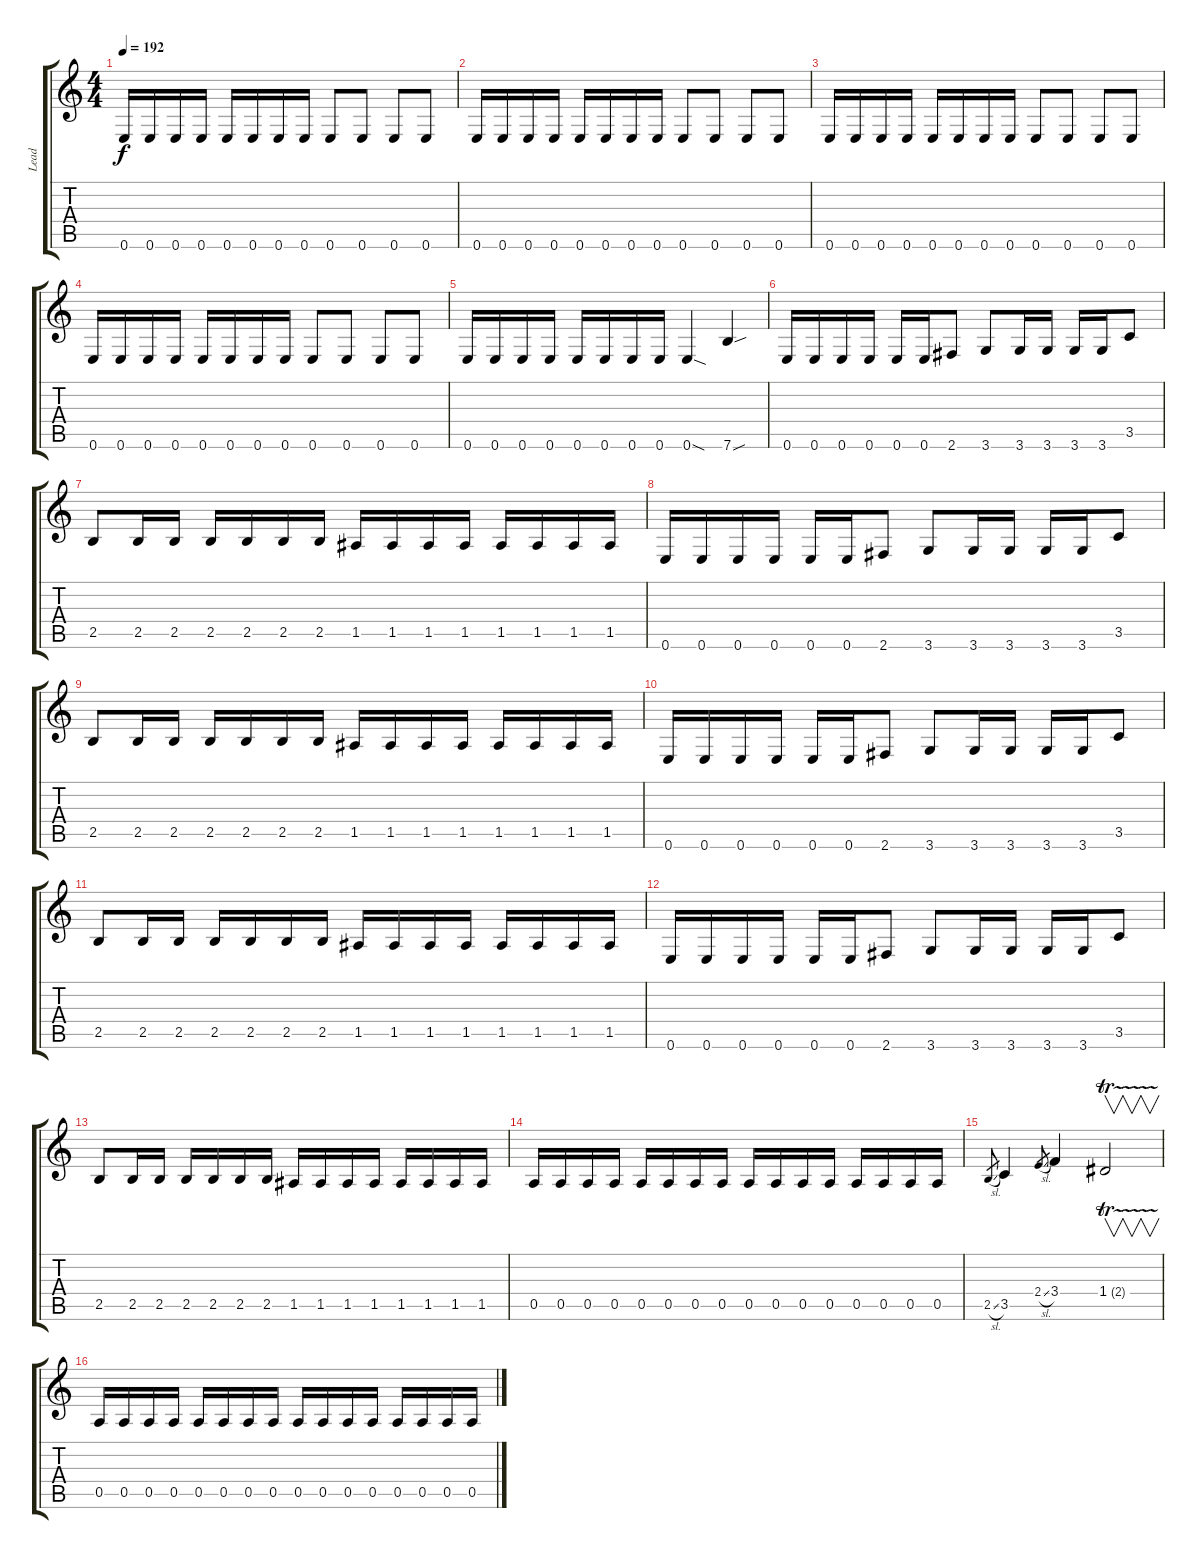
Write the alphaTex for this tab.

\track ("Lead" "Lead") {instrument overdrivenguitar}
\staff {score tabs}
\tuning (E4 B3 G3 D3 A2 E2) {hide}
\ts (4 4)
\tempo 192
\clef g2
\ks c
0.6.16{dy f} 0.6.16 0.6.16 0.6.16 0.6.16 0.6.16 0.6.16 0.6.16 0.6.8 0.6.8 0.6.8 0.6.8 |
0.6.16 0.6.16 0.6.16 0.6.16 0.6.16 0.6.16 0.6.16 0.6.16 0.6.8 0.6.8 0.6.8 0.6.8 |
0.6.16 0.6.16 0.6.16 0.6.16 0.6.16 0.6.16 0.6.16 0.6.16 0.6.8 0.6.8 0.6.8 0.6.8 |
0.6.16 0.6.16 0.6.16 0.6.16 0.6.16 0.6.16 0.6.16 0.6.16 0.6.8 0.6.8 0.6.8 0.6.8 |
0.6.16 0.6.16 0.6.16 0.6.16 0.6.16 0.6.16 0.6.16 0.6.16 0.6{sod}.4 7.6{sou}.4 |
0.6.16 0.6.16 0.6.16 0.6.16 0.6.16 0.6.16 2.6.8 3.6.8 3.6.16 3.6.16 3.6.16 3.6.16 3.5.8 |
2.5.8 2.5.16 2.5.16 2.5.16 2.5.16 2.5.16 2.5.16 1.5.16 1.5.16 1.5.16 1.5.16 1.5.16 1.5.16 1.5.16 1.5.16 |
0.6.16 0.6.16 0.6.16 0.6.16 0.6.16 0.6.16 2.6.8 3.6.8 3.6.16 3.6.16 3.6.16 3.6.16 3.5.8 |
2.5.8 2.5.16 2.5.16 2.5.16 2.5.16 2.5.16 2.5.16 1.5.16 1.5.16 1.5.16 1.5.16 1.5.16 1.5.16 1.5.16 1.5.16 |
0.6.16 0.6.16 0.6.16 0.6.16 0.6.16 0.6.16 2.6.8 3.6.8 3.6.16 3.6.16 3.6.16 3.6.16 3.5.8 |
2.5.8 2.5.16 2.5.16 2.5.16 2.5.16 2.5.16 2.5.16 1.5.16 1.5.16 1.5.16 1.5.16 1.5.16 1.5.16 1.5.16 1.5.16 |
0.6.16 0.6.16 0.6.16 0.6.16 0.6.16 0.6.16 2.6.8 3.6.8 3.6.16 3.6.16 3.6.16 3.6.16 3.5.8 |
2.5.8 2.5.16 2.5.16 2.5.16 2.5.16 2.5.16 2.5.16 1.5.16 1.5.16 1.5.16 1.5.16 1.5.16 1.5.16 1.5.16 1.5.16 |
0.5.16 0.5.16 0.5.16 0.5.16 0.5.16 0.5.16 0.5.16 0.5.16 0.5.16 0.5.16 0.5.16 0.5.16 0.5.16 0.5.16 0.5.16 0.5.16 |
2.5{sl}.8{gr} 3.5.4 2.4{sl}.8{gr} 3.4.4 1.4{tr (2 16)}.2{v} |
0.5.16 0.5.16 0.5.16 0.5.16 0.5.16 0.5.16 0.5.16 0.5.16 0.5.16 0.5.16 0.5.16 0.5.16 0.5.16 0.5.16 0.5.16 0.5.16
